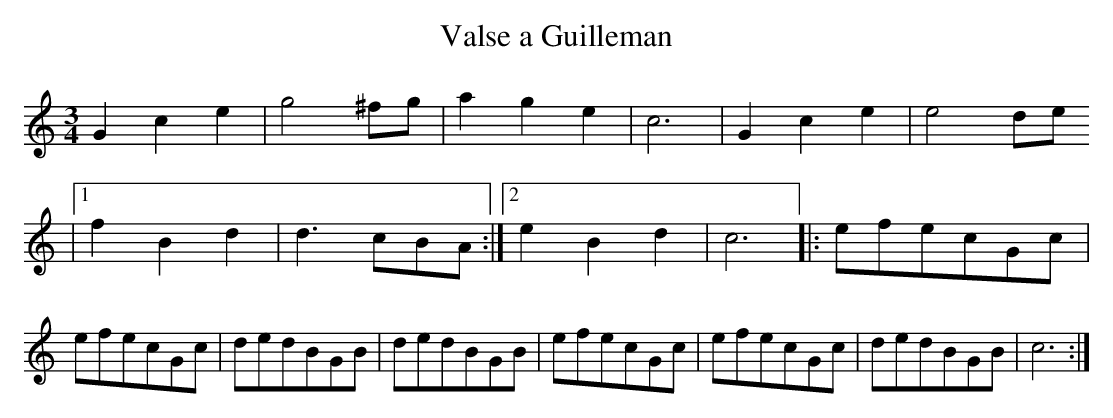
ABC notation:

X:1
T:Valse a Guilleman
L:1/4
M:3/4
K:C
Gce | g2 ^f/g/ | age | c3 | Gce | e2d/e/
|1 fBd | d>cB/A/ :|2 eBd | c3 |:[L:1/8] efecGc |
efecGc | dedBGB | dedBGB | efecGc | efecGc | dedBGB | c6:|
